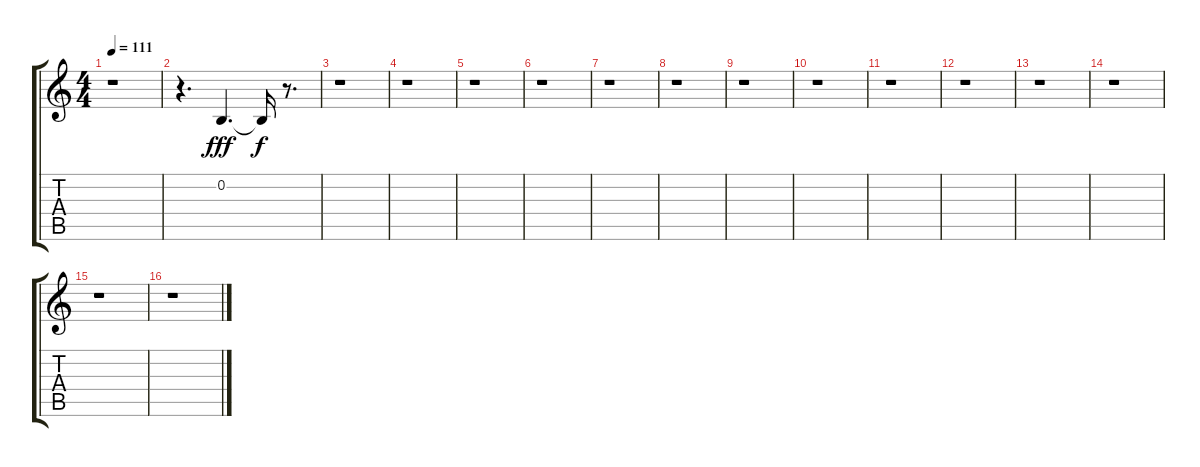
\track "" {instrument synthstrings1}
\staff {score tabs}
\tuning (E4 B3 G3 D3 A2 E2) {hide}
\ts (4 4)
\tempo 111
\clef g2
\ks c
r.1{dy f} |
r.4{d} 0.2.4{d dy fff} 0.2{t}.16{dy f} r.8{d} |
r.1 |
r.1 |
r.1 |
r.1 |
r.1 |
r.1 |
r.1 |
r.1 |
r.1 |
r.1 |
r.1 |
r.1 |
r.1 |
r.1
